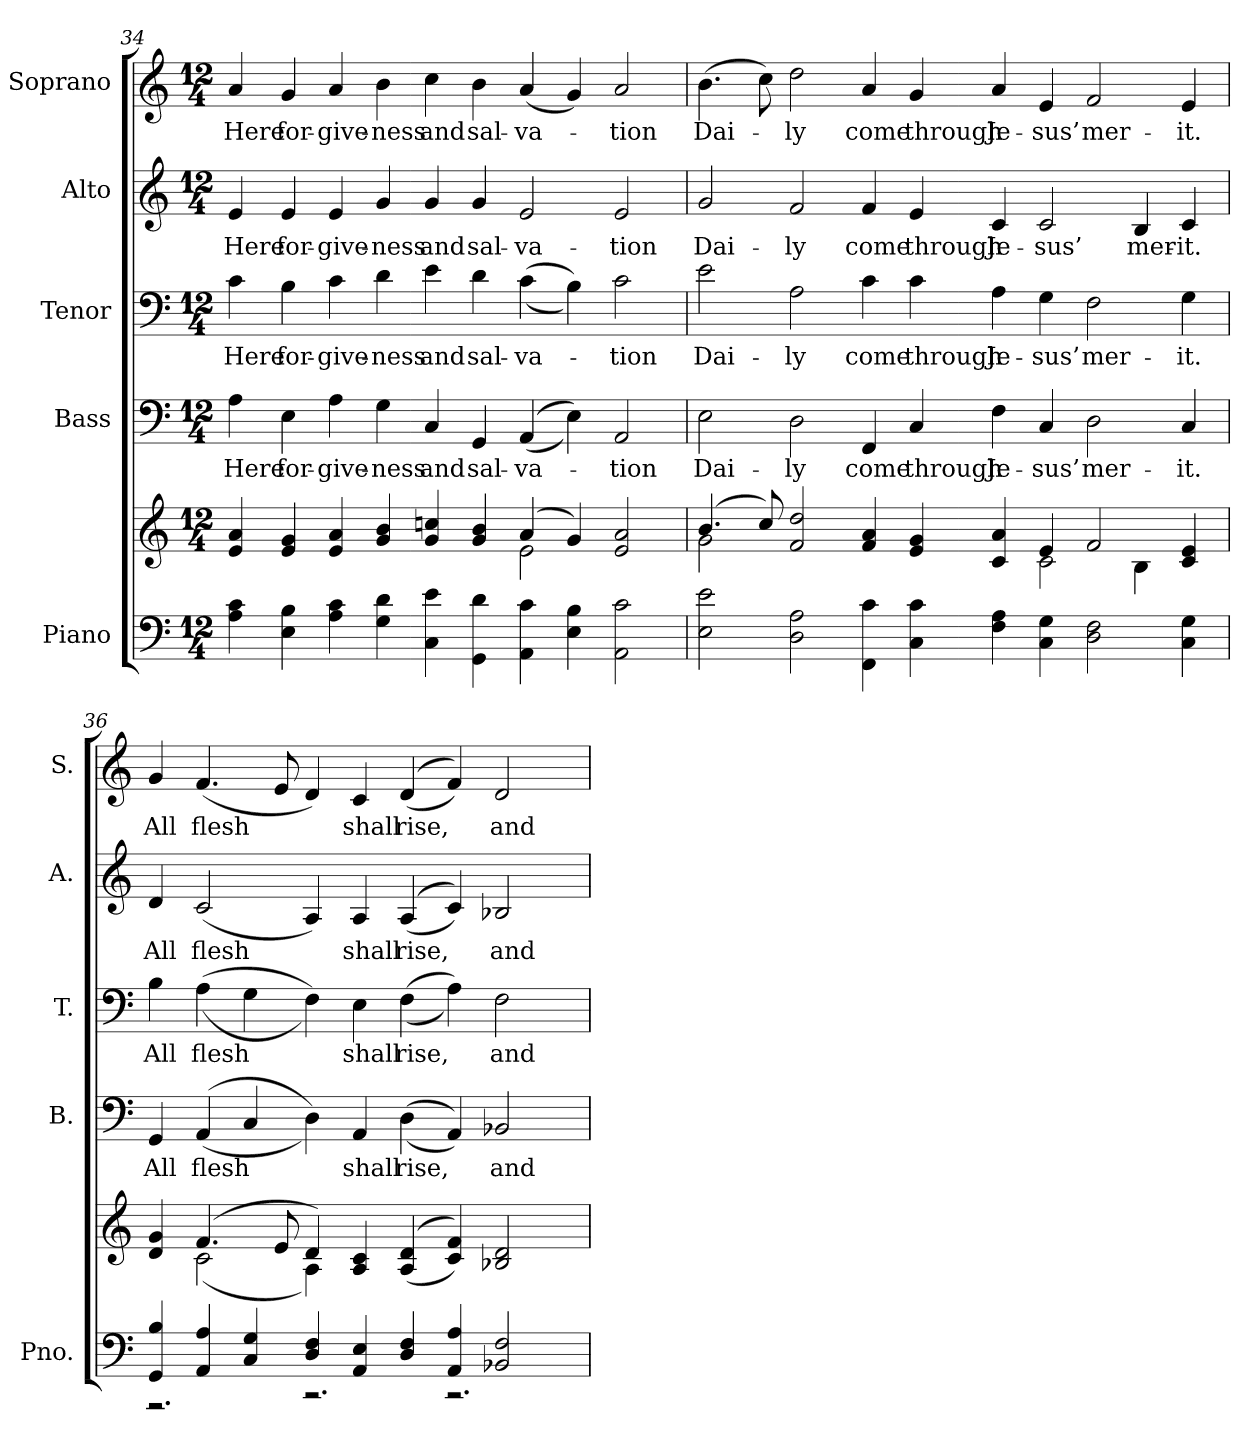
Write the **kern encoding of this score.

**kern	**kern	**kern	**text	**kern	**text	**kern	**text	**kern	**text
*part5	*part5	*part4	*part4	*part3	*part3	*part2	*part2	*part1	*part1
*staff6	*staff5	*staff4	*staff4	*staff3	*staff3	*staff2	*staff2	*staff1	*staff1
*I"Piano	*	*I"Bass	*	*I"Tenor	*	*I"Alto	*	*I"Soprano	*
*I'Pno.	*	*I'B.	*	*I'T.	*	*I'A.	*	*I'S.	*
*clefF4	*clefG2	*clefF4	*	*clefF4	*	*clefG2	*	*clefG2	*
*k[]	*k[]	*k[]	*	*k[]	*	*k[]	*	*k[]	*
*C:	*C:	*C:	*	*C:	*	*C:	*	*C:	*
*M12/4	*M12/4	*M12/4	*	*M12/4	*	*M12/4	*	*M12/4	*
=34	=34	=34	=34	=34	=34	=34	=34	=34	=34
*	*^	*	*	*	*	*	*	*	*
!	!	!	!	!LO:LY:b:color=#000000	!	!	!	!	!	!
!	!	!	!	!	!	!LO:LY:b:color=#000000	!	!	!	!
!	!	!	!	!	!	!	!	!LO:LY:b:color=#000000	!	!
!	!	!	!	!	!	!	!	!	!	!LO:LY:b:color=#000000
4Ai\ 4ci	4ei/ 4ai	1ryy	4Ai\	Here	4ci\	Here	4ei/	Here	4ai/	Here
!	!	!	!	!LO:LY:b:color=#000000	!	!	!	!	!	!
!	!	!	!	!	!	!LO:LY:b:color=#000000	!	!	!	!
!	!	!	!	!	!	!	!	!LO:LY:b:color=#000000	!	!
!	!	!	!	!	!	!	!	!	!	!LO:LY:b:color=#000000
4Ei\ 4Bi	4ei/ 4gi	.	4Ei\	for-	4Bi\	for-	4ei/	for-	4gi/	for-
!	!	!	!	!LO:LY:b:color=#000000	!	!	!	!	!	!
!	!	!	!	!	!	!LO:LY:b:color=#000000	!	!	!	!
!	!	!	!	!	!	!	!	!LO:LY:b:color=#000000	!	!
!	!	!	!	!	!	!	!	!	!	!LO:LY:b:color=#000000
4Ai\ 4ci	4ei/ 4ai	.	4Ai\	-give-	4ci\	-give-	4ei/	-give-	4ai/	-give-
!	!	!	!	!LO:LY:b:color=#000000	!	!	!	!	!	!
!	!	!	!	!	!	!LO:LY:b:color=#000000	!	!	!	!
!	!	!	!	!	!	!	!	!LO:LY:b:color=#000000	!	!
!	!	!	!	!	!	!	!	!	!	!LO:LY:b:color=#000000
4Gi\ 4di	4gi/ 4bi	.	4Gi\	-ness	4di\	-ness	4gi/	-ness	4bi\	-ness
!	!	!	!	!LO:LY:b:color=#000000	!	!	!	!	!	!
!	!	!	!	!	!	!LO:LY:b:color=#000000	!	!	!	!
!	!	!	!	!	!	!	!	!LO:LY:b:color=#000000	!	!
!	!	!	!	!	!	!	!	!	!	!LO:LY:b:color=#000000
4Ci\ 4ei	4gi/ 4ccni	2ryy	4Ci/	and	4ei\	and	4gi/	and	4cci\	and
!	!	!	!	!LO:LY:b:color=#000000	!	!	!	!	!	!
!	!	!	!	!	!	!LO:LY:b:color=#000000	!	!	!	!
!	!	!	!	!	!	!	!	!LO:LY:b:color=#000000	!	!
!	!	!	!	!	!	!	!	!	!	!LO:LY:b:color=#000000
4GGi\ 4di	4gi/ 4bi	.	4GGi/	sal-	4di\	sal-	4gi/	sal-	4bi\	sal-
!	!	!	!	!LO:LY:b:color=#000000	!	!	!	!	!	!
!	!	!	!	!	!	!LO:LY:b:color=#000000	!	!	!	!
!	!	!	!	!	!	!	!	!LO:LY:b:color=#000000	!	!
!	!	!	!	!	!	!	!	!	!	!LO:LY:b:color=#000000
4AAi\ 4ci	(4ai/	2ei\	((4AAi/	-va-	((4ci\	-va-	2ei/	-va-	(4ai/	-va-
4Ei\ 4Bi	4gi/)	.	4Ei\))	.	4Bi\))	.	.	.	4gi/)	.
!	!	!	!	!LO:LY:b:color=#000000	!	!	!	!	!	!
!	!	!	!	!	!	!LO:LY:b:color=#000000	!	!	!	!
!	!	!	!	!	!	!	!	!LO:LY:b:color=#000000	!	!
!	!	!	!	!	!	!	!	!	!	!LO:LY:b:color=#000000
2AAi\ 2ci	2ei/ 2ai	2ryy	2AAi/	-tion	2ci\	-tion	2ei/	-tion	2ai/	-tion
!!LO:PB:g=z
=35	=35	=35	=35	=35	=35	=35	=35	=35	=35	=35
!	!	!	!	!LO:LY:b:color=#000000	!	!	!	!	!	!
!	!	!	!	!	!	!LO:LY:b:color=#000000	!	!	!	!
!	!	!	!	!	!	!	!	!LO:LY:b:color=#000000	!	!
!	!	!	!	!	!	!	!	!	!	!LO:LY:b:color=#000000
2Ei\ 2ei	(4.bi/	2gi\	2Ei\	Dai-	2ei\	Dai-	2gi/	Dai-	(4.bi\	Dai-
.	8cci/)	.	.	.	.	.	.	.	8cci\)	.
!	!	!	!	!LO:LY:b:color=#000000	!	!	!	!	!	!
!	!	!	!	!	!	!LO:LY:b:color=#000000	!	!	!	!
!	!	!	!	!	!	!	!	!LO:LY:b:color=#000000	!	!
!	!	!	!	!	!	!	!	!	!	!LO:LY:b:color=#000000
2Di\ 2Ai	2fi/ 2ddi	2ryy	2Di\	-ly	2Ai\	-ly	2fi/	-ly	2ddi\	-ly
!	!	!	!	!LO:LY:b:color=#000000	!	!	!	!	!	!
!	!	!	!	!	!	!LO:LY:b:color=#000000	!	!	!	!
!	!	!	!	!	!	!	!	!LO:LY:b:color=#000000	!	!
!	!	!	!	!	!	!	!	!	!	!LO:LY:b:color=#000000
4FFi\ 4ci	4fi/ 4ai	2ryy	4FFi/	come	4ci\	come	4fi/	come	4ai/	come
!	!	!	!	!LO:LY:b:color=#000000	!	!	!	!	!	!
!	!	!	!	!	!	!LO:LY:b:color=#000000	!	!	!	!
!	!	!	!	!	!	!	!	!LO:LY:b:color=#000000	!	!
!	!	!	!	!	!	!	!	!	!	!LO:LY:b:color=#000000
4Ci\ 4ci	4ei/ 4gi	.	4Ci/	through	4ci\	through	4ei/	through	4gi/	through
!	!	!	!	!LO:LY:b:color=#000000	!	!	!	!	!	!
!	!	!	!	!	!	!LO:LY:b:color=#000000	!	!	!	!
!	!	!	!	!	!	!	!	!LO:LY:b:color=#000000	!	!
!	!	!	!	!	!	!	!	!	!	!LO:LY:b:color=#000000
4Fi\ 4Ai	4ci/ 4ai	4ryy	4Fi\	Je-	4Ai\	Je-	4ci/	Je-	4ai/	Je-
!	!	!	!	!LO:LY:b:color=#000000	!	!	!	!	!	!
!	!	!	!	!	!	!LO:LY:b:color=#000000	!	!	!	!
!	!	!	!	!	!	!	!	!LO:LY:b:color=#000000	!	!
!	!	!	!	!	!	!	!	!	!	!LO:LY:b:color=#000000
4Ci\ 4Gi	4ei/	2ci\	4Ci/	-sus’	4Gi\	-sus’	2ci/	-sus’	4ei/	-sus’
!	!	!	!	!LO:LY:b:color=#000000	!	!	!	!	!	!
!	!	!	!	!	!	!LO:LY:b:color=#000000	!	!	!	!
!	!	!	!	!	!	!	!	!	!	!LO:LY:b:color=#000000
2Di\ 2Fi	2fi/	.	2Di\	mer-	2Fi\	mer-	.	.	2fi/	mer-
!	!	!	!	!	!	!	!	!LO:LY:b:color=#000000	!	!
.	.	4Bi\	.	.	.	.	4Bi/	mer-	.	.
!	!	!	!	!LO:LY:b:color=#000000	!	!	!	!	!	!
!	!	!	!	!	!	!LO:LY:b:color=#000000	!	!	!	!
!	!	!	!	!	!	!	!	!LO:LY:b:color=#000000	!	!
!	!	!	!	!	!	!	!	!	!	!LO:LY:b:color=#000000
4Ci\ 4Gi	4ci/ 4ei	4ryy	4Ci/	-it.	4Gi\	-it.	4ci/	-it.	4ei/	-it.
!!LO:PB:g=z
=36	=36	=36	=36	=36	=36	=36	=36	=36	=36	=36
*^	*	*	*	*	*	*	*	*	*	*
!	!	!	!	!	!LO:LY:b:color=#000000	!	!	!	!	!	!
!	!	!	!	!	!	!	!LO:LY:b:color=#000000	!	!	!	!
!	!	!	!	!	!	!	!	!	!LO:LY:b:color=#000000	!	!
!	!	!	!	!	!	!	!	!	!	!	!LO:LY:b:color=#000000
4GGi/ 4Bi	2.r	4di/ 4gi	4ryy	4GGi/	All	4Bi\	All	4di/	All	4gi/	All
!	!	!	!	!	!LO:LY:b:color=#000000	!	!	!	!	!	!
!	!	!	!	!	!	!	!LO:LY:b:color=#000000	!	!	!	!
!	!	!	!	!	!	!	!	!	!LO:LY:b:color=#000000	!	!
!	!	!	!	!	!	!	!	!	!	!	!LO:LY:b:color=#000000
4AAi/ 4Ai	.	(4.fi/	(2ci\	((4AAi/	flesh	((4Ai\	flesh	(2ci/	flesh	(4.fi/	flesh
4Ci/ 4Gi	.	.	.	4Ci/	.	4Gi\	.	.	.	.	.
.	.	8ei/	.	.	.	.	.	.	.	8ei/	.
4Di/ 4Fi	2.r	4di/)	4Ai\)	4Di\))	.	4Fi\))	.	4Ai/)	.	4di/)	.
!	!	!	!	!	!LO:LY:b:color=#000000	!	!	!	!	!	!
!	!	!	!	!	!	!	!LO:LY:b:color=#000000	!	!	!	!
!	!	!	!	!	!	!	!	!	!LO:LY:b:color=#000000	!	!
!	!	!	!	!	!	!	!	!	!	!	!LO:LY:b:color=#000000
4AAi/ 4Ei	.	4Ai/ 4ci	1ryy	4AAi/	shall	4Ei\	shall	4Ai/	shall	4ci/	shall
!	!	!	!	!	!LO:LY:b:color=#000000	!	!	!	!	!	!
!	!	!	!	!	!	!	!LO:LY:b:color=#000000	!	!	!	!
!	!	!	!	!	!	!	!	!	!LO:LY:b:color=#000000	!	!
!	!	!	!	!	!	!	!	!	!	!	!LO:LY:b:color=#000000
4Di/ 4Fi	.	((4Ai/ 4di	.	((4Di\	rise,	((4Fi\	rise,	((4Ai/	rise,	((4di/	rise,
4AAi/ 4Ai	2.r	4ci/ 4fi))	.	4AAi/))	.	4Ai\))	.	4ci/))	.	4fi/))	.
!	!	!	!	!	!LO:LY:b:color=#000000	!	!	!	!	!	!
!	!	!	!	!	!	!	!LO:LY:b:color=#000000	!	!	!	!
!	!	!	!	!	!	!	!	!	!LO:LY:b:color=#000000	!	!
!	!	!	!	!	!	!	!	!	!	!	!LO:LY:b:color=#000000
2BB-Xi/ 2Fi	.	2B-Xi/ 2di	.	2BB-Xi/	and	2Fi\	and	2B-Xi/	and	2di/	and
.	.	.	4ryy	.	.	.	.	.	.	.	.
*v	*v	*	*	*	*	*	*	*	*	*	*
*	*v	*v	*	*	*	*	*	*	*	*
=	=	=	=	=	=	=	=	=	=
*-	*-	*-	*-	*-	*-	*-	*-	*-	*-
